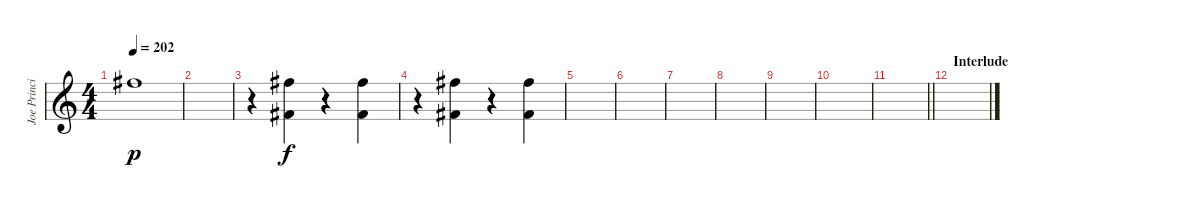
\track ("Joe Principe - Vocals" "Joe Princi") {instrument distortionguitar}
\staff {score}
\tuning (E4 B3 G3 D3 A2 E2) {hide}
\ts (4 4)
\tempo 202
\clef g2
\ks c
11.3.1{dy p} |
|
r.4 (7.2 4.4).4{dy f} r.4 (7.2 4.4).4 |
r.4 (7.2 4.4).4 r.4 (7.2 4.4).4 |
|
|
|
|
|
|
\barLineRight lightlight
|
\section ("" "Interlude")
